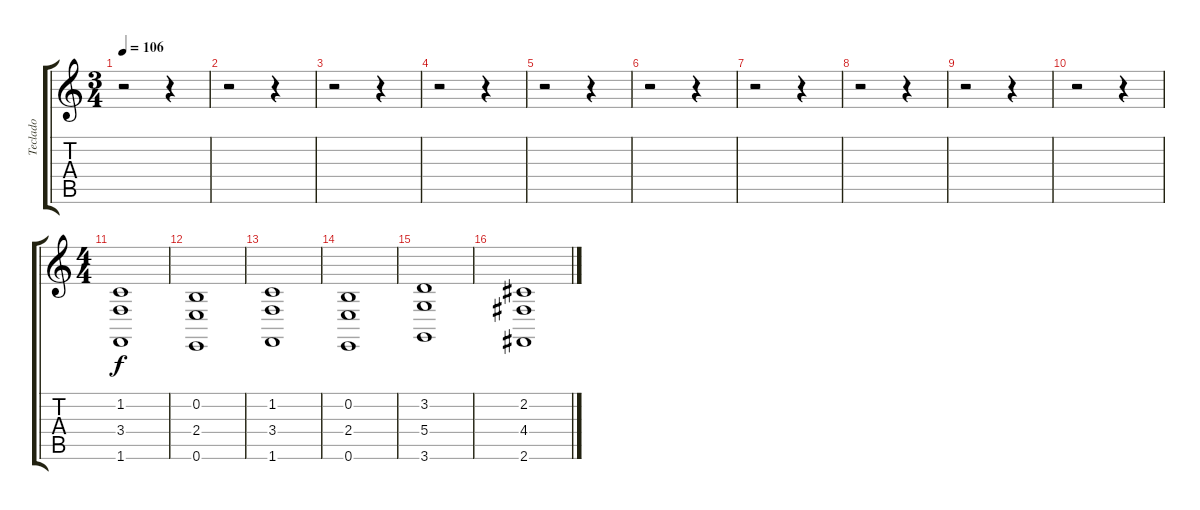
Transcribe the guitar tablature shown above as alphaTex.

\track ("Teclado" "Teclado") {instrument choiraahs}
\staff {score tabs}
\tuning (E4 B3 G3 D3 A2 E2) {hide}
\ts (3 4)
\tempo 106
\clef g2
\ks c
r.2{dy f} r.4 |
r.2 r.4 |
r.2 r.4 |
r.2 r.4 |
r.2 r.4 |
r.2 r.4 |
r.2 r.4 |
r.2 r.4 |
r.2 r.4 |
r.2 r.4 |
\ts (4 4)
(1.2 3.4 1.6).1{volume 13} |
(0.2 2.4 0.6).1 |
(1.2 3.4 1.6).1 |
(0.2 2.4 0.6).1 |
(3.2 5.4 3.6).1 |
(2.2 4.4 2.6).1
